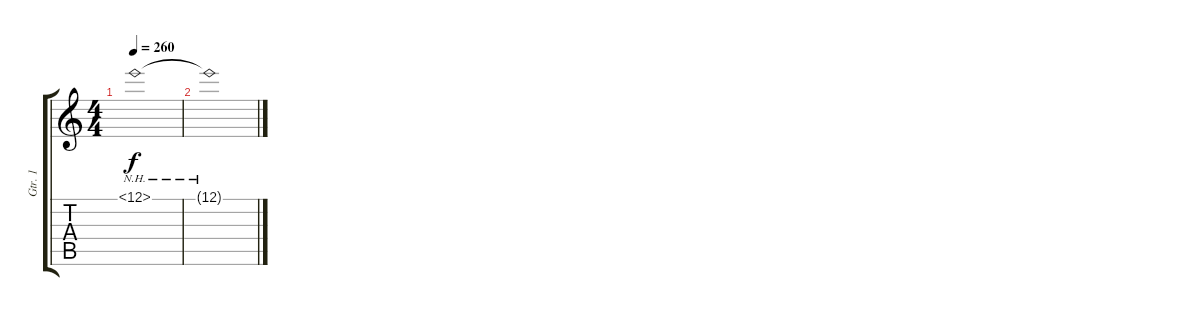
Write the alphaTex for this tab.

\track ("Gtr. 1" "Gtr. 1") {instrument electricguitarmuted}
\staff {score tabs}
\tuning (E4 B3 G3 D3 A2 E2) {hide}
\ts (4 4)
\tempo 260
\clef g2
\ks c
12.1{nh}.1{dy f} |
12.1{nh t}.1
